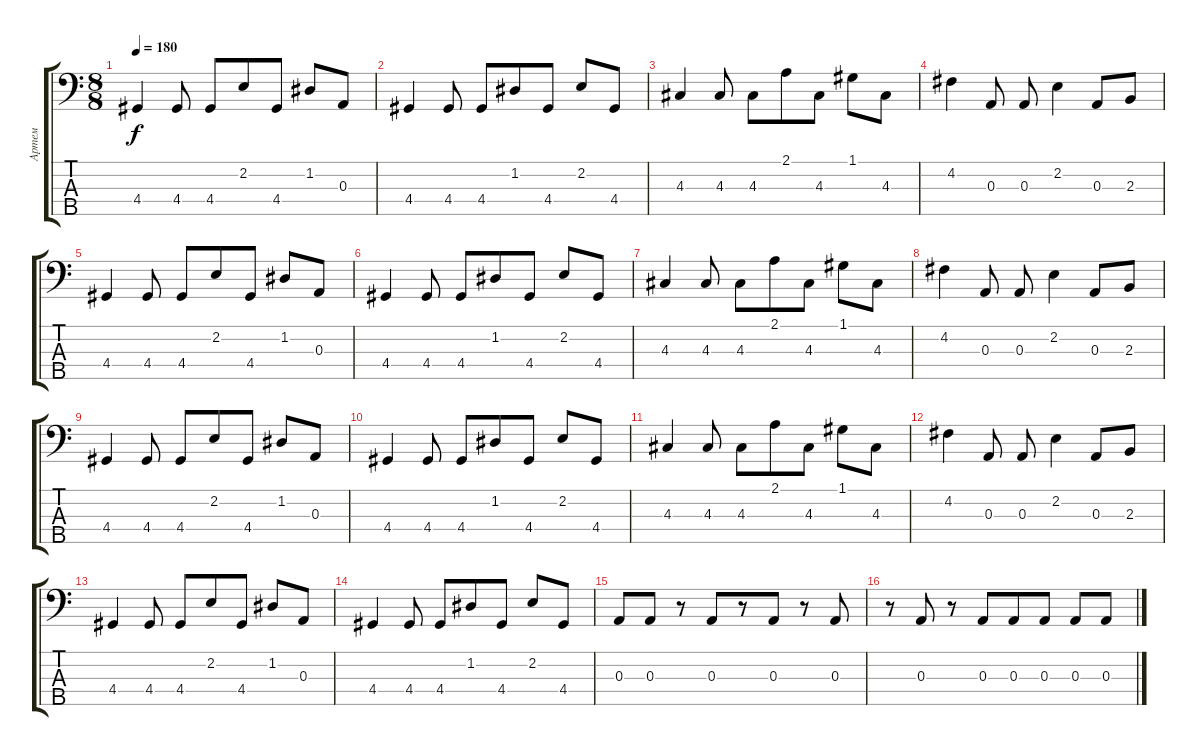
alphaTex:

\track ("Артем" "Артем") {instrument electricbassfinger}
\staff {score tabs}
\tuning (G2 D2 A1 E1 B0) {hide}
\ts (8 8)
\tempo 180
\clef f4
\ks c
4.4.4{dy f} 4.4.8 4.4.8 2.2.8 4.4.8 1.2.8 0.3.8 |
4.4.4 4.4.8 4.4.8 1.2.8 4.4.8 2.2.8 4.4.8 |
4.3.4 4.3.8 4.3.8 2.1.8 4.3.8 1.1.8 4.3.8 |
4.2.4 0.3.8 0.3.8 2.2.4 0.3.8 2.3.8 |
4.4.4 4.4.8 4.4.8 2.2.8 4.4.8 1.2.8 0.3.8 |
4.4.4 4.4.8 4.4.8 1.2.8 4.4.8 2.2.8 4.4.8 |
4.3.4 4.3.8 4.3.8 2.1.8 4.3.8 1.1.8 4.3.8 |
4.2.4 0.3.8 0.3.8 2.2.4 0.3.8 2.3.8 |
4.4.4 4.4.8 4.4.8 2.2.8 4.4.8 1.2.8 0.3.8 |
4.4.4 4.4.8 4.4.8 1.2.8 4.4.8 2.2.8 4.4.8 |
4.3.4 4.3.8 4.3.8 2.1.8 4.3.8 1.1.8 4.3.8 |
4.2.4 0.3.8 0.3.8 2.2.4 0.3.8 2.3.8 |
4.4.4 4.4.8 4.4.8 2.2.8 4.4.8 1.2.8 0.3.8 |
4.4.4 4.4.8 4.4.8 1.2.8 4.4.8 2.2.8 4.4.8 |
0.3.8 0.3.8 r.8 0.3.8 r.8 0.3.8 r.8 0.3.8 |
r.8 0.3.8 r.8 0.3.8 0.3.8 0.3.8 0.3.8 0.3.8
